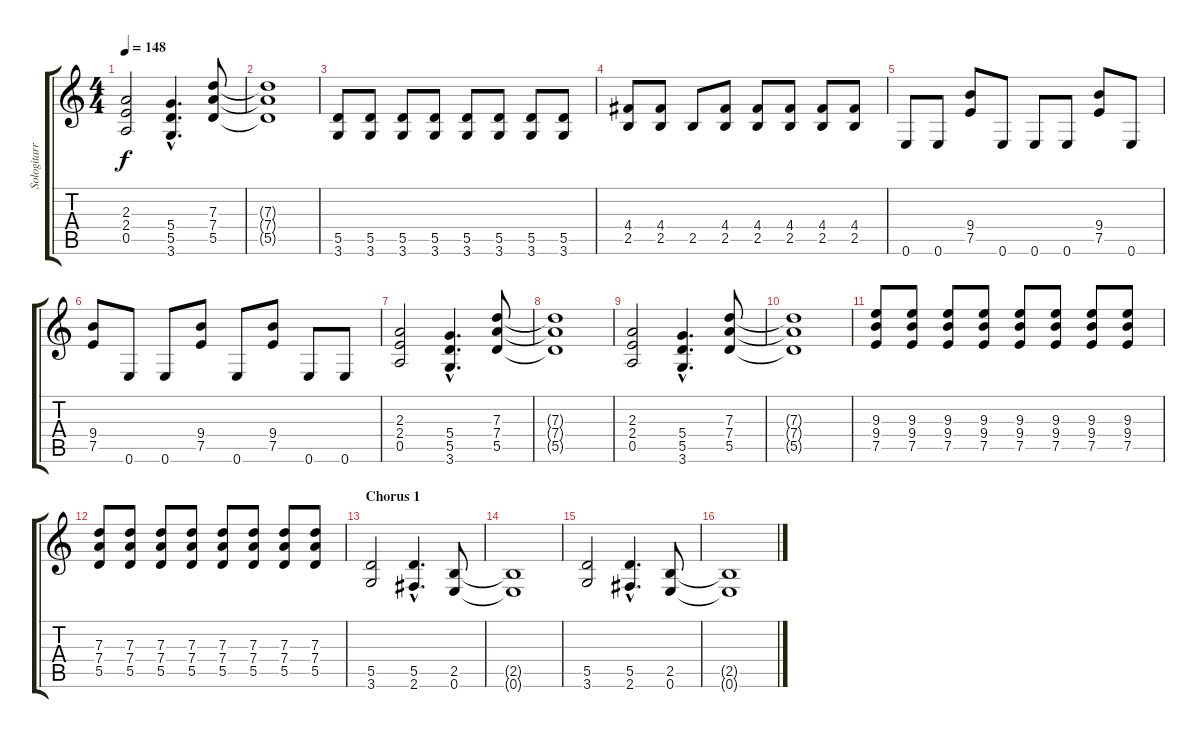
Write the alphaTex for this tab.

\track ("Sologitarre" "Sologitarr") {instrument overdrivenguitar}
\staff {score tabs}
\tuning (E4 B3 G3 D3 A2 E2) {hide}
\ts (4 4)
\tempo 148
\clef g2
\ks c
(2.3 2.4 0.5).2{dy f} (5.4{hac} 5.5{hac} 3.6{hac}).4{d} (7.3 7.4 5.5).8 |
(7.3{t} 7.4{t} 5.5{t}).1 |
(5.5 3.6).8 (5.5 3.6).8 (5.5 3.6).8 (5.5 3.6).8 (5.5 3.6).8 (5.5 3.6).8 (5.5 3.6).8 (5.5 3.6).8 |
(4.4 2.5).8 (4.4 2.5).8 2.5.8 (4.4 2.5).8 (4.4 2.5).8 (4.4 2.5).8 (4.4 2.5).8 (4.4 2.5).8 |
0.6.8 0.6.8 (9.4 7.5).8 0.6.8 0.6.8 0.6.8 (9.4 7.5).8 0.6.8 |
(9.4 7.5).8 0.6.8 0.6.8 (9.4 7.5).8 0.6.8 (9.4 7.5).8 0.6.8 0.6.8 |
(2.3 2.4 0.5).2 (5.4{hac} 5.5{hac} 3.6{hac}).4{d} (7.3 7.4 5.5).8 |
(7.3{t} 7.4{t} 5.5{t}).1 |
(2.3 2.4 0.5).2 (5.4{hac} 5.5{hac} 3.6{hac}).4{d} (7.3 7.4 5.5).8 |
(7.3{t} 7.4{t} 5.5{t}).1 |
(9.3 9.4 7.5).8 (9.3 9.4 7.5).8 (9.3 9.4 7.5).8 (9.3 9.4 7.5).8 (9.3 9.4 7.5).8 (9.3 9.4 7.5).8 (9.3 9.4 7.5).8 (9.3 9.4 7.5).8 |
(7.3 7.4 5.5).8 (7.3 7.4 5.5).8 (7.3 7.4 5.5).8 (7.3 7.4 5.5).8 (7.3 7.4 5.5).8 (7.3 7.4 5.5).8 (7.3 7.4 5.5).8 (7.3 7.4 5.5).8 |
\section ("" "Chorus 1")
(5.5 3.6).2 (5.5{hac} 2.6{hac}).4{d} (2.5 0.6).8 |
(2.5{t} 0.6{t}).1 |
(5.5 3.6).2 (5.5{hac} 2.6{hac}).4{d} (2.5 0.6).8 |
(2.5{t} 0.6{t}).1
